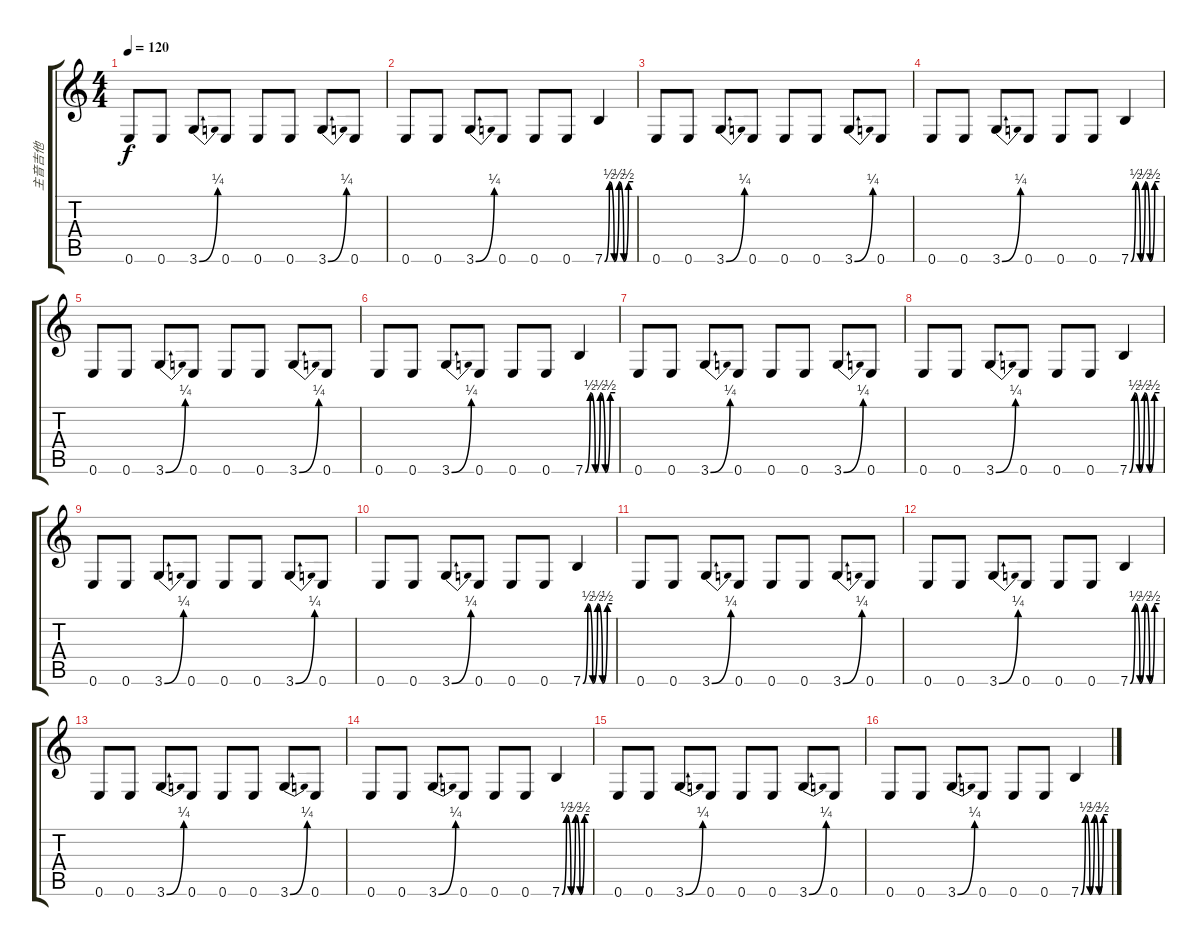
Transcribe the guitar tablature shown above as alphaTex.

\track ("主音吉他" "主音吉他") {instrument distortionguitar}
\staff {score tabs}
\tuning (E4 B3 G3 D3 A2 E2) {hide}
\ts (4 4)
\tempo 120
\clef g2
\ks c
0.6.8{dy f instrument distortionguitar} 0.6.8 3.6{be (bend 0 0 60 1)}.8 0.6.8 0.6.8 0.6.8 3.6{be (bend 0 0 60 1)}.8 0.6.8 |
0.6.8 0.6.8 3.6{be (bend 0 0 60 1)}.8 0.6.8 0.6.8 0.6.8 7.6{be (custom 0 0 10 2 20 0 30 2 40 0 50 2 60 2)}.4 |
0.6.8 0.6.8 3.6{be (bend 0 0 60 1)}.8 0.6.8 0.6.8 0.6.8 3.6{be (bend 0 0 60 1)}.8 0.6.8 |
0.6.8 0.6.8 3.6{be (bend 0 0 60 1)}.8 0.6.8 0.6.8 0.6.8 7.6{be (custom 0 0 10 2 20 0 30 2 40 0 50 2 60 2)}.4 |
0.6.8 0.6.8 3.6{be (bend 0 0 60 1)}.8 0.6.8 0.6.8 0.6.8 3.6{be (bend 0 0 60 1)}.8 0.6.8 |
0.6.8 0.6.8 3.6{be (bend 0 0 60 1)}.8 0.6.8 0.6.8 0.6.8 7.6{be (custom 0 0 10 2 20 0 30 2 40 0 50 2 60 2)}.4 |
0.6.8 0.6.8 3.6{be (bend 0 0 60 1)}.8 0.6.8 0.6.8 0.6.8 3.6{be (bend 0 0 60 1)}.8 0.6.8 |
0.6.8 0.6.8 3.6{be (bend 0 0 60 1)}.8 0.6.8 0.6.8 0.6.8 7.6{be (custom 0 0 10 2 20 0 30 2 40 0 50 2 60 2)}.4 |
0.6.8 0.6.8 3.6{be (bend 0 0 60 1)}.8 0.6.8 0.6.8 0.6.8 3.6{be (bend 0 0 60 1)}.8 0.6.8 |
0.6.8 0.6.8 3.6{be (bend 0 0 60 1)}.8 0.6.8 0.6.8 0.6.8 7.6{be (custom 0 0 10 2 20 0 30 2 40 0 50 2 60 2)}.4 |
0.6.8 0.6.8 3.6{be (bend 0 0 60 1)}.8 0.6.8 0.6.8 0.6.8 3.6{be (bend 0 0 60 1)}.8 0.6.8 |
0.6.8 0.6.8 3.6{be (bend 0 0 60 1)}.8 0.6.8 0.6.8 0.6.8 7.6{be (custom 0 0 10 2 20 0 30 2 40 0 50 2 60 2)}.4 |
0.6.8 0.6.8 3.6{be (bend 0 0 60 1)}.8 0.6.8 0.6.8 0.6.8 3.6{be (bend 0 0 60 1)}.8 0.6.8 |
0.6.8 0.6.8 3.6{be (bend 0 0 60 1)}.8 0.6.8 0.6.8 0.6.8 7.6{be (custom 0 0 10 2 20 0 30 2 40 0 50 2 60 2)}.4 |
0.6.8 0.6.8 3.6{be (bend 0 0 60 1)}.8 0.6.8 0.6.8 0.6.8 3.6{be (bend 0 0 60 1)}.8 0.6.8 |
0.6.8 0.6.8 3.6{be (bend 0 0 60 1)}.8 0.6.8 0.6.8 0.6.8 7.6{be (custom 0 0 10 2 20 0 30 2 40 0 50 2 60 2)}.4
